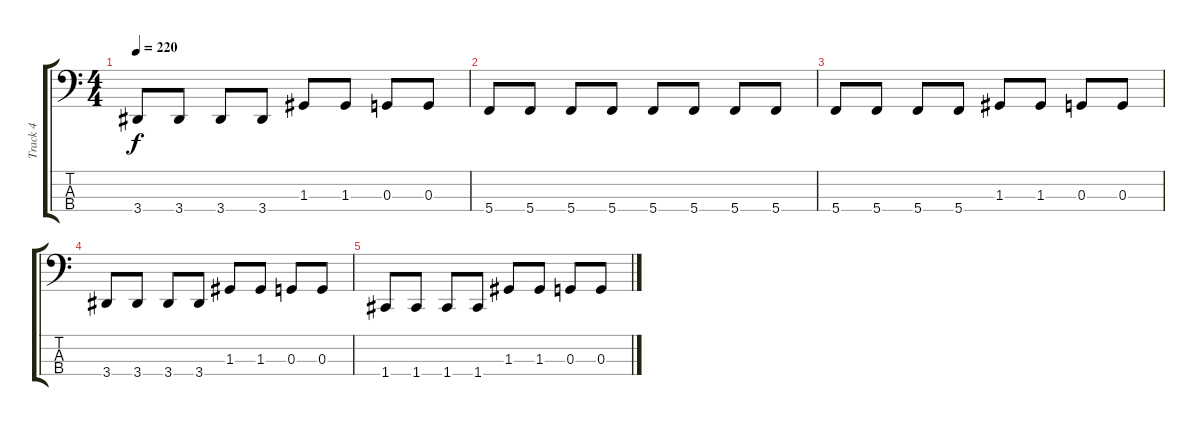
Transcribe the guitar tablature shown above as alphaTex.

\track ("Track 4" "Track 4") {instrument electricbassfinger}
\staff {score tabs}
\tuning (F2 C2 G1 C1) {hide}
\ts (4 4)
\tempo 220
\clef f4
\ks c
3.4.8{dy f} 3.4.8 3.4.8 3.4.8 1.3.8 1.3.8 0.3.8 0.3.8 |
5.4.8 5.4.8 5.4.8 5.4.8 5.4.8 5.4.8 5.4.8 5.4.8 |
5.4.8 5.4.8 5.4.8 5.4.8 1.3.8 1.3.8 0.3.8 0.3.8 |
3.4.8 3.4.8 3.4.8 3.4.8 1.3.8 1.3.8 0.3.8 0.3.8 |
1.4.8 1.4.8 1.4.8 1.4.8 1.3.8 1.3.8 0.3.8 0.3.8
